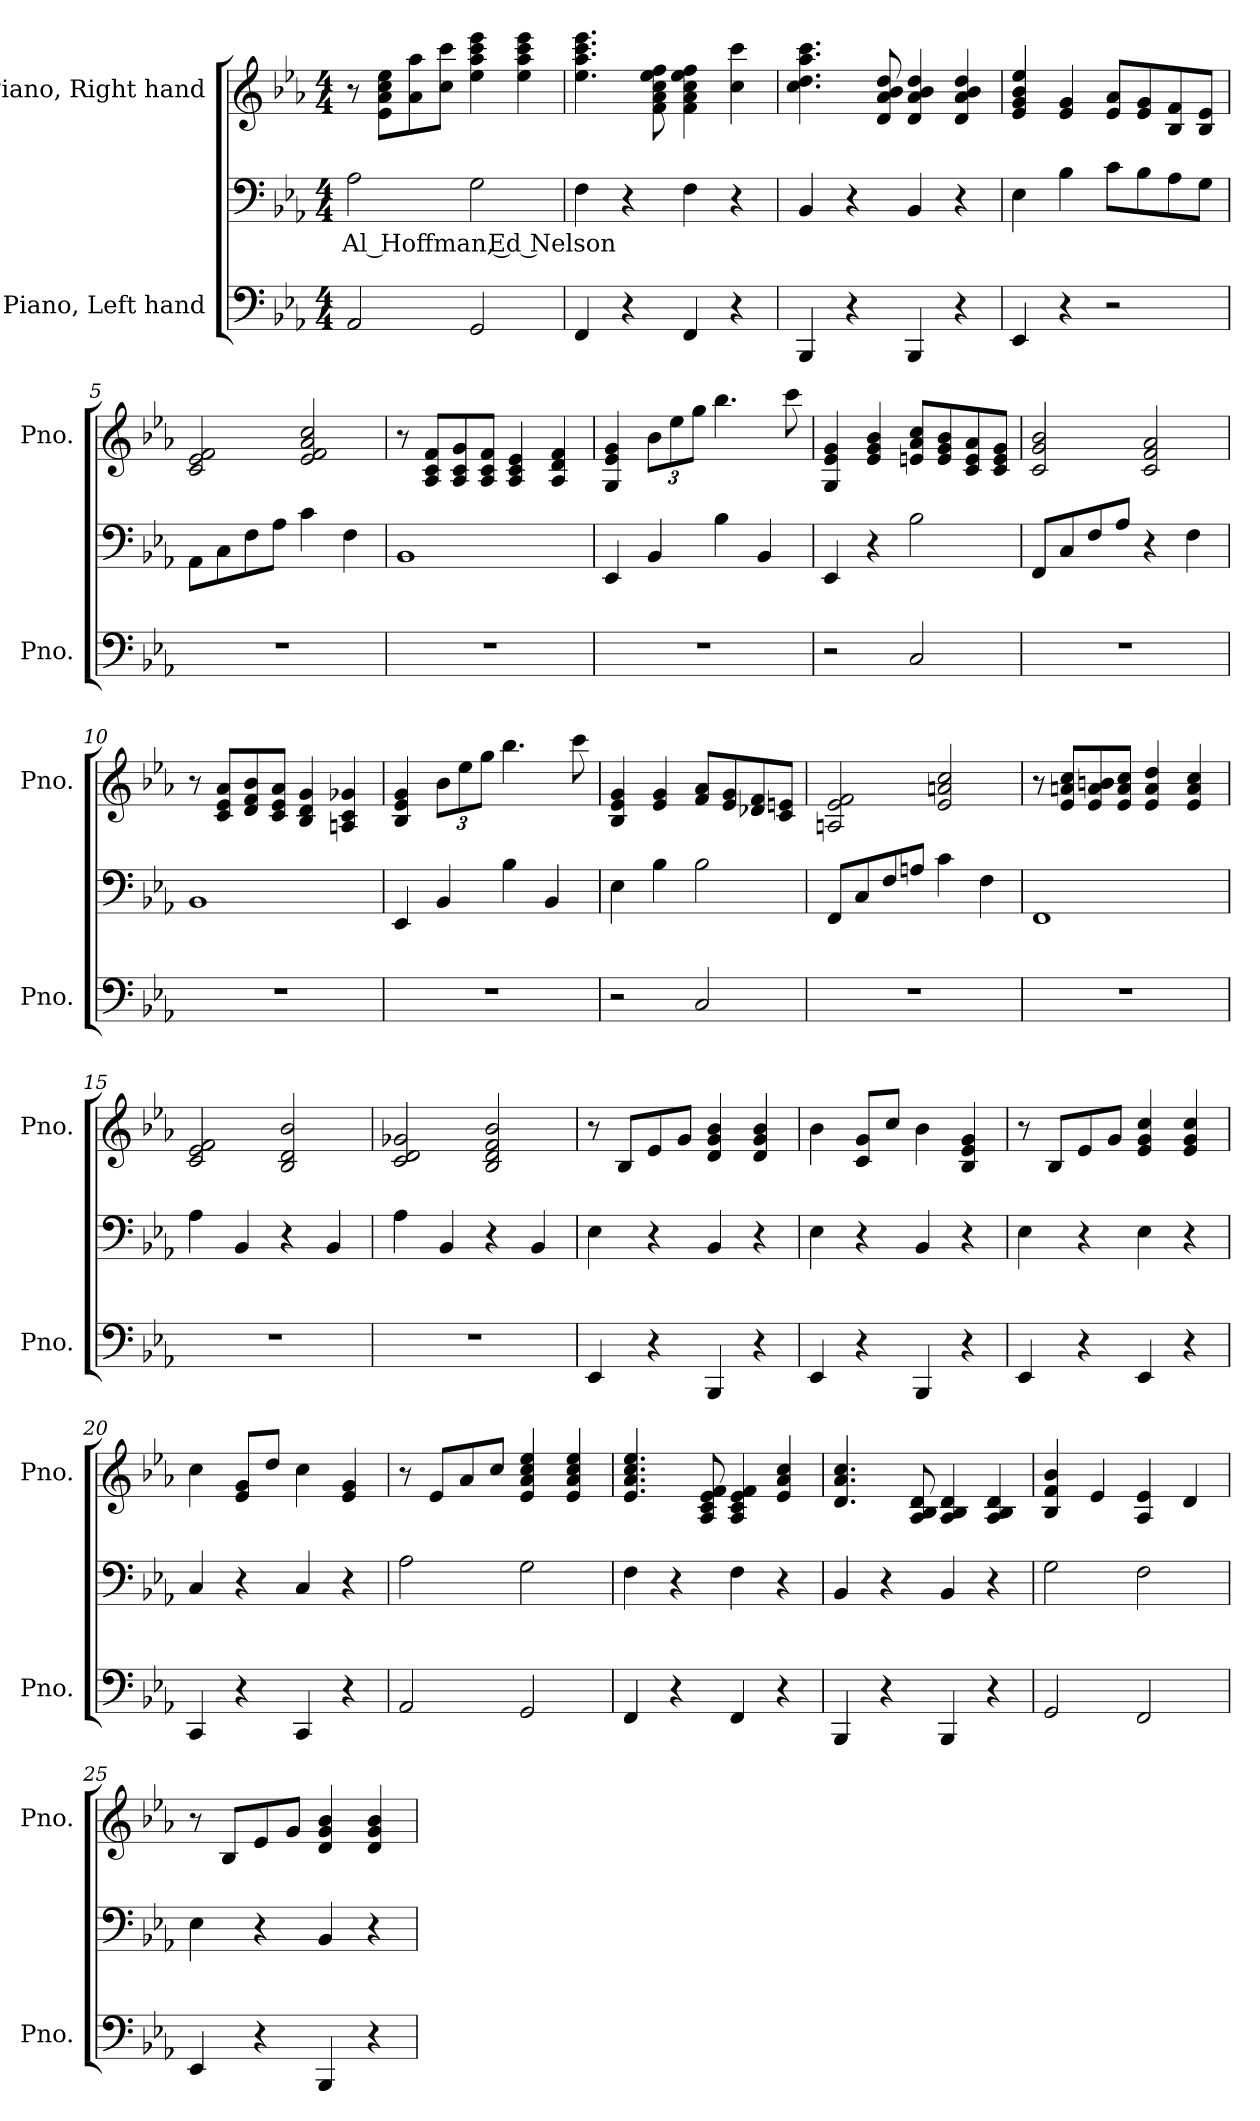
**kern	**kern	**text	**kern
*part2	*part2	*part2	*part1
*staff3	*staff2	*staff2	*staff1
*I"Piano, Left hand	*	*	*I"Piano, Right hand
*I'Pno.	*	*	*I'Pno.
*clefF4	*clefF4	*	*clefG2
*k[b-e-a-]	*k[b-e-a-]	*	*k[b-e-a-]
*M4/4	*M4/4	*	*M4/4
*MM120	*MM120	*	*MM120
=1	=1	=1	=1
!	!	!LO:LY:b	!
2AA-/	2A-\	Al Hoffman, Ed Nelson	8r
.	.	.	8e-\ 8a-\ 8cc\ 8ee-\L
.	.	.	8a-\ 8aa-\
.	.	.	8cc\ 8ccc\J
2GG/	2G\	.	4ee-\ 4aa-\ 4ccc\ 4eee-\
.	.	.	4ee-\ 4aa-\ 4ccc\ 4eee-\
=2	=2	=2	=2
4FF/	4F\	.	4.ee-\ 4.aa-\ 4.ccc\ 4.eee-\
4r	4r	.	.
.	.	.	8f\ 8a-\ 8cc\ 8ee-\ 8ff\
4FF/	4F\	.	4f\ 4a-\ 4cc\ 4ee-\ 4ff\
4r	4r	.	4cc\ 4ccc\
=3	=3	=3	=3
4BBB-/	4BB-/	.	4.cc\ 4.dd\ 4.aa-\ 4.ccc\
4r	4r	.	.
.	.	.	8d/ 8a-/ 8b-/ 8dd/
4BBB-/	4BB-/	.	4d/ 4a-/ 4b-/ 4dd/
4r	4r	.	4d/ 4a-/ 4b-/ 4dd/
!!LO:LB:g=z
=4	=4	=4	=4
4EE-/	4E-\	.	4e-/ 4g/ 4b-/ 4ee-/
4r	4B-\	.	4e-/ 4g/
2r	8c\L	.	8e-/ 8a-/L
.	8B-\	.	8e-/ 8g/
.	8A-\	.	8B-/ 8f/
.	8G\J	.	8B-/ 8e-/J
=5	=5	=5	=5
1r	8AA-\L	.	2c/ 2e-/ 2f/
.	8C\	.	.
.	8F\	.	.
.	8A-\J	.	.
.	4c\	.	2e-/ 2f/ 2a-/ 2cc/
.	4F\	.	.
=6	=6	=6	=6
1r	1BB-	.	8r
.	.	.	8A-/ 8c/ 8f/L
.	.	.	8A-/ 8c/ 8g/
.	.	.	8A-/ 8c/ 8f/J
.	.	.	4A-/ 4c/ 4e-/
.	.	.	4A-/ 4d/ 4f/
=7	=7	=7	=7
1r	4EE-/	.	4G/ 4e-/ 4g/
*	*	*	*Xbrackettup
.	4BB-/	.	12b-\L
.	.	.	12ee-\
.	.	.	12gg\J
.	4B-\	.	4.bb-\
.	4BB-/	.	.
.	.	.	8ccc\
=8	=8	=8	=8
2r	4EE-/	.	4G/ 4e-/ 4g/
.	4r	.	4e-/ 4g/ 4b-/
2C/	2B-\	.	8en/ 8a-/ 8cc/L
.	.	.	8e/ 8g/ 8b-/
.	.	.	8c/ 8e/ 8a-/
.	.	.	8c/ 8e/ 8g/J
!!LO:LB:g=z
=9	=9	=9	=9
1r	8FF/L	.	2c/ 2g/ 2b-/
.	8C/	.	.
.	8F/	.	.
.	8A-/J	.	.
.	4r	.	2c/ 2f/ 2a-/
.	4F\	.	.
=10	=10	=10	=10
1r	1BB-	.	8r
.	.	.	8c/ 8e-/ 8a-/L
.	.	.	8d/ 8f/ 8b-/
.	.	.	8c/ 8e-/ 8a-/J
.	.	.	4B-/ 4d/ 4g/
.	.	.	4An/ 4c/ 4g-X/
=11	=11	=11	=11
1r	4EE-/	.	4B-/ 4e-/ 4g/
.	4BB-/	.	12b-\L
.	.	.	12ee-\
.	.	.	12gg\J
.	4B-\	.	4.bb-\
.	4BB-/	.	.
.	.	.	8ccc\
=12	=12	=12	=12
2r	4E-\	.	4B-/ 4e-/ 4g/
.	4B-\	.	4e-/ 4g/
2C/	2B-\	.	8f/ 8a-/L
.	.	.	8e-/ 8g/
.	.	.	8d-X/ 8f/
.	.	.	8c/ 8en/J
=13	=13	=13	=13
1r	8FF/L	.	2An/ 2e-/ 2f/
.	8C/	.	.
.	8F/	.	.
.	8An/J	.	.
.	4c\	.	2e-/ 2an/ 2cc/
.	4F\	.	.
!!LO:LB:g=z
=14	=14	=14	=14
1r	1FF	.	8r
.	.	.	8e-/ 8an/ 8cc/L
.	.	.	8e-/ 8a/ 8bn/
.	.	.	8e-/ 8a/ 8cc/J
.	.	.	4e-/ 4a/ 4dd/
.	.	.	4e-/ 4a/ 4cc/
=15	=15	=15	=15
1r	4A-\	.	2c/ 2e-/ 2f/
.	4BB-/	.	.
.	4r	.	2B-/ 2d/ 2b-/
.	4BB-/	.	.
=16	=16	=16	=16
1r	4A-\	.	2c/ 2d/ 2g-X/
.	4BB-/	.	.
.	4r	.	2B-/ 2d/ 2f/ 2b-/
.	4BB-/	.	.
=17	=17	=17	=17
4EE-/	4E-\	.	8r
.	.	.	8B-/L
4r	4r	.	8e-/
.	.	.	8g/J
4BBB-/	4BB-/	.	4d/ 4g/ 4b-/
4r	4r	.	4d/ 4g/ 4b-/
=18	=18	=18	=18
4EE-/	4E-\	.	4b-\
4r	4r	.	8c/ 8g/L
.	.	.	8cc/J
4BBB-/	4BB-/	.	4b-\
4r	4r	.	4B-/ 4e-/ 4g/
=19	=19	=19	=19
4EE-/	4E-\	.	8r
.	.	.	8B-/L
4r	4r	.	8e-/
.	.	.	8g/J
4EE-/	4E-\	.	4e-/ 4g/ 4cc/
4r	4r	.	4e-/ 4g/ 4cc/
!!LO:PB:g=z
=20	=20	=20	=20
4CC/	4C/	.	4cc\
4r	4r	.	8e-/ 8g/L
.	.	.	8dd/J
4CC/	4C/	.	4cc\
4r	4r	.	4e-/ 4g/
=21	=21	=21	=21
2AA-/	2A-\	.	8r
.	.	.	8e-/L
.	.	.	8a-/
.	.	.	8cc/J
2GG/	2G\	.	4e-/ 4a-/ 4cc/ 4ee-/
.	.	.	4e-/ 4a-/ 4cc/ 4ee-/
=22	=22	=22	=22
4FF/	4F\	.	4.e-/ 4.a-/ 4.cc/ 4.ee-/
4r	4r	.	.
.	.	.	8A-/ 8c/ 8e-/ 8f/
4FF/	4F\	.	4A-/ 4c/ 4e-/ 4f/
4r	4r	.	4e-/ 4a-/ 4cc/
=23	=23	=23	=23
4BBB-/	4BB-/	.	4.d/ 4.a-/ 4.cc/
4r	4r	.	.
.	.	.	8A-/ 8B-/ 8d/
4BBB-/	4BB-/	.	4A-/ 4B-/ 4d/
4r	4r	.	4A-/ 4B-/ 4d/
=24	=24	=24	=24
2GG/	2G\	.	4B-/ 4f/ 4b-/
.	.	.	4e-/
2FF/	2F\	.	4A-/ 4e-/
.	.	.	4d/
=25	=25	=25	=25
4EE-/	4E-\	.	8r
.	.	.	8B-/L
4r	4r	.	8e-/
.	.	.	8g/J
4BBB-/	4BB-/	.	4d/ 4g/ 4b-/
4r	4r	.	4d/ 4g/ 4b-/
=	=	=	=
*-	*-	*-	*-
